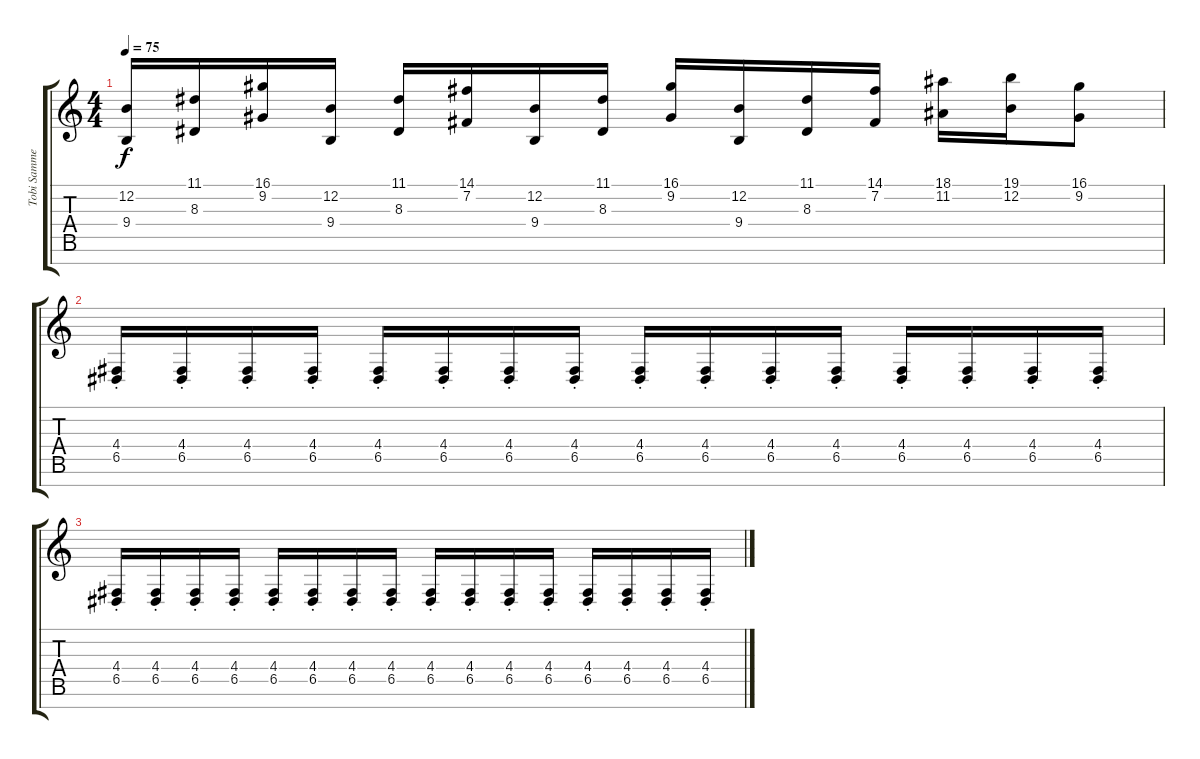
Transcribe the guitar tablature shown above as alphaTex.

\track ("Tobi Sammet - Leads" "Tobi Samme") {instrument lead2sawtooth}
\staff {score tabs}
\tuning (E4 B3 G3 D3 A2 E2 B1) {hide}
\ts (4 4)
\tempo 75
\clef g2
\ks c
(12.2 9.4).16{dy f} (11.1 8.3).16 (16.1 9.2).16 (12.2 9.4).16 (11.1 8.3).16 (14.1 7.2).16 (12.2 9.4).16 (11.1 8.3).16 (16.1 9.2).16 (12.2 9.4).16 (11.1 8.3).16 (14.1 7.2).16 (18.1 11.2).16 (19.1 12.2).16 (16.1 9.2).8 |
(4.4{st} 6.5{st}).16{volume 0 balance 0} (4.4{st} 6.5{st}).16{balance 16} (4.4{st} 6.5{st}).16{balance 0} (4.4{st} 6.5{st}).16{balance 16} (4.4{st} 6.5{st}).16{balance 0} (4.4{st} 6.5{st}).16{balance 16} (4.4{st} 6.5{st}).16{balance 0} (4.4{st} 6.5{st}).16{balance 16} (4.4{st} 6.5{st}).16{balance 0} (4.4{st} 6.5{st}).16{balance 16} (4.4{st} 6.5{st}).16{balance 0} (4.4{st} 6.5{st}).16{balance 16} (4.4{st} 6.5{st}).16{balance 0} (4.4{st} 6.5{st}).16{balance 16} (4.4{st} 6.5{st}).16{balance 0} (4.4{st} 6.5{st}).16{balance 16} |
(4.4{st} 6.5{st}).16{balance 0} (4.4{st} 6.5{st}).16{balance 16} (4.4{st} 6.5{st}).16{balance 0} (4.4{st} 6.5{st}).16{balance 16} (4.4{st} 6.5{st}).16{balance 0} (4.4{st} 6.5{st}).16{balance 16} (4.4{st} 6.5{st}).16{balance 0} (4.4{st} 6.5{st}).16{balance 16} (4.4{st} 6.5{st}).16{balance 0} (4.4{st} 6.5{st}).16{balance 16} (4.4{st} 6.5{st}).16{balance 0} (4.4{st} 6.5{st}).16{balance 16} (4.4{st} 6.5{st}).16{balance 0} (4.4{st} 6.5{st}).16{balance 16} (4.4{st} 6.5{st}).16{balance 0} (4.4{st} 6.5{st}).16{balance 16}
